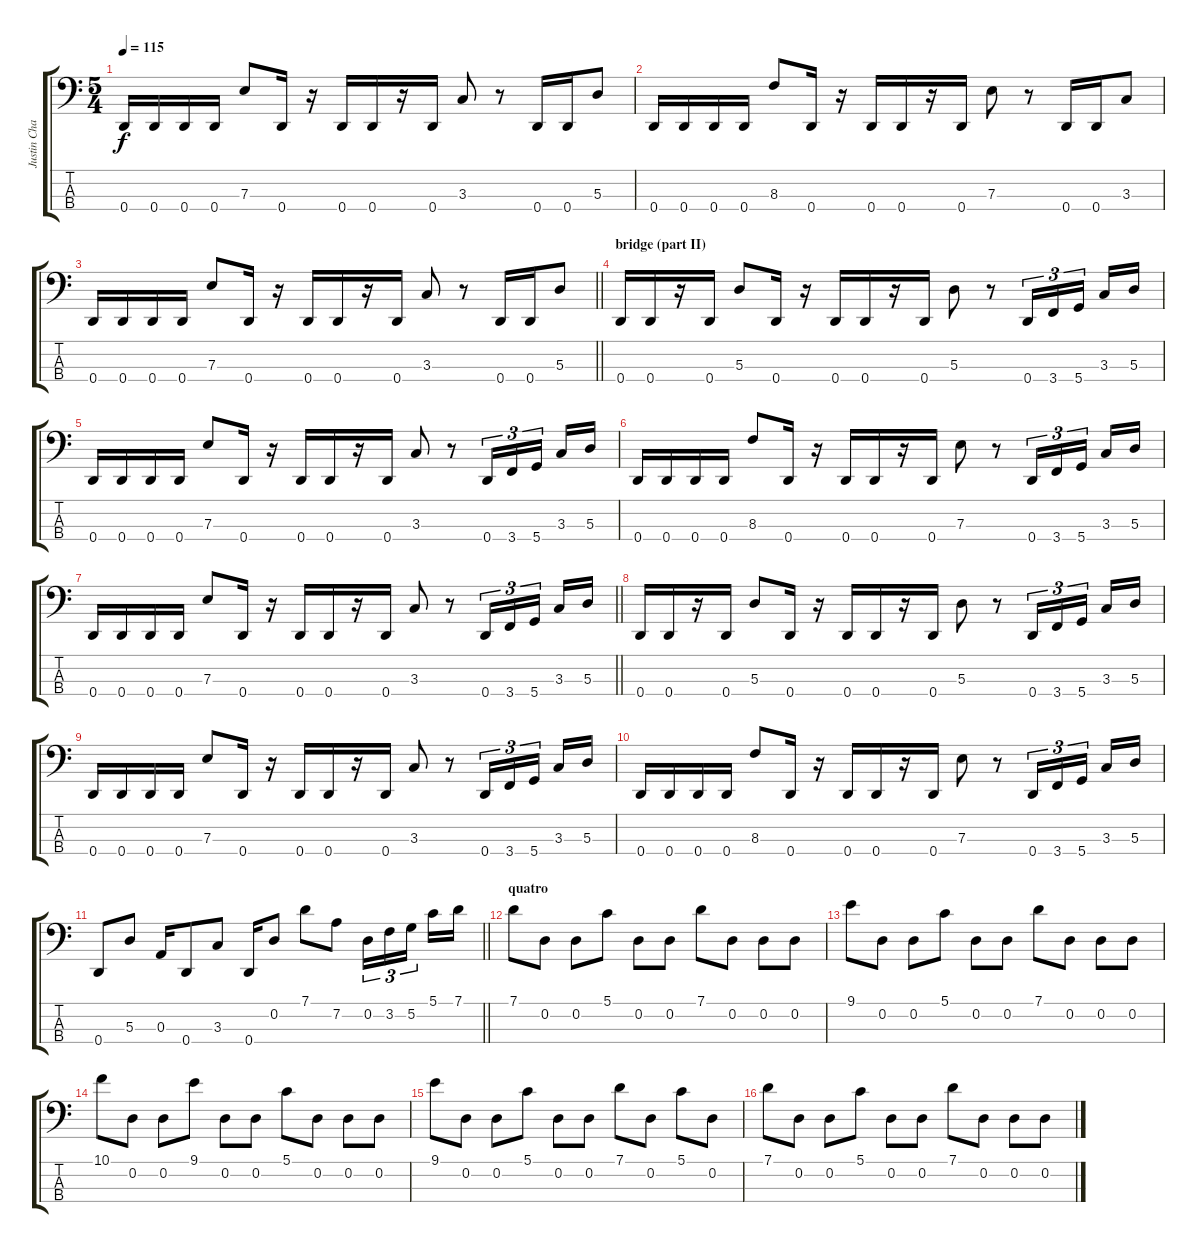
\track ("Justin Chancellor" "Justin Cha") {instrument electricbassfinger}
\staff {score tabs}
\tuning (G2 D2 A1 D1) {hide}
\ts (5 4)
\tempo 115
\clef f4
\ks c
0.4.16{dy f} 0.4.16 0.4.16 0.4.16 7.3.8 0.4.16 r.16 0.4.16 0.4.16 r.16 0.4.16 3.3.8 r.8 0.4.16 0.4.16 5.3.8 |
0.4.16 0.4.16 0.4.16 0.4.16 8.3.8 0.4.16 r.16 0.4.16 0.4.16 r.16 0.4.16 7.3.8 r.8 0.4.16 0.4.16 3.3.8 |
\barLineRight lightlight
0.4.16 0.4.16 0.4.16 0.4.16 7.3.8 0.4.16 r.16 0.4.16 0.4.16 r.16 0.4.16 3.3.8 r.8 0.4.16 0.4.16 5.3.8 |
\section ("" "bridge (part II)")
0.4.16 0.4.16 r.16 0.4.16 5.3.8 0.4.16 r.16 0.4.16 0.4.16 r.16 0.4.16 5.3.8 r.8 0.4.16{tu (3 2)} 3.4.16{tu (3 2)} 5.4.16{tu (3 2) beam splitsecondary} 3.3.16 5.3.16 |
0.4.16 0.4.16 0.4.16 0.4.16 7.3.8 0.4.16 r.16 0.4.16 0.4.16 r.16 0.4.16 3.3.8 r.8 0.4.16{tu (3 2)} 3.4.16{tu (3 2)} 5.4.16{tu (3 2) beam splitsecondary} 3.3.16 5.3.16 |
0.4.16 0.4.16 0.4.16 0.4.16 8.3.8 0.4.16 r.16 0.4.16 0.4.16 r.16 0.4.16 7.3.8 r.8 0.4.16{tu (3 2)} 3.4.16{tu (3 2)} 5.4.16{tu (3 2) beam splitsecondary} 3.3.16 5.3.16 |
\barLineRight lightlight
0.4.16 0.4.16 0.4.16 0.4.16 7.3.8 0.4.16 r.16 0.4.16 0.4.16 r.16 0.4.16 3.3.8 r.8 0.4.16{tu (3 2)} 3.4.16{tu (3 2)} 5.4.16{tu (3 2) beam splitsecondary} 3.3.16 5.3.16 |
0.4.16 0.4.16 r.16 0.4.16 5.3.8 0.4.16 r.16 0.4.16 0.4.16 r.16 0.4.16 5.3.8 r.8 0.4.16{tu (3 2)} 3.4.16{tu (3 2)} 5.4.16{tu (3 2) beam splitsecondary} 3.3.16 5.3.16 |
0.4.16 0.4.16 0.4.16 0.4.16 7.3.8 0.4.16 r.16 0.4.16 0.4.16 r.16 0.4.16 3.3.8 r.8 0.4.16{tu (3 2)} 3.4.16{tu (3 2)} 5.4.16{tu (3 2) beam splitsecondary} 3.3.16 5.3.16 |
0.4.16 0.4.16 0.4.16 0.4.16 8.3.8 0.4.16 r.16 0.4.16 0.4.16 r.16 0.4.16 7.3.8 r.8 0.4.16{tu (3 2)} 3.4.16{tu (3 2)} 5.4.16{tu (3 2) beam splitsecondary} 3.3.16 5.3.16 |
\barLineRight lightlight
0.4.8 5.3.8 0.3.16 0.4.8 3.3.8 0.4.16 0.2.8 7.1.8 7.2.8 0.2.16{tu (3 2)} 3.2.16{tu (3 2)} 5.2.16{tu (3 2) beam splitsecondary} 5.1.16 7.1.16 |
\section ("" "quatro")
7.1.8 0.2.8 0.2.8 5.1.8 0.2.8 0.2.8 7.1.8 0.2.8 0.2.8 0.2.8 |
9.1.8 0.2.8 0.2.8 5.1.8 0.2.8 0.2.8 7.1.8 0.2.8 0.2.8 0.2.8 |
10.1.8 0.2.8 0.2.8 9.1.8 0.2.8 0.2.8 5.1.8 0.2.8 0.2.8 0.2.8 |
9.1.8 0.2.8 0.2.8 5.1.8 0.2.8 0.2.8 7.1.8 0.2.8 5.1.8 0.2.8 |
7.1.8 0.2.8 0.2.8 5.1.8 0.2.8 0.2.8 7.1.8 0.2.8 0.2.8 0.2.8
